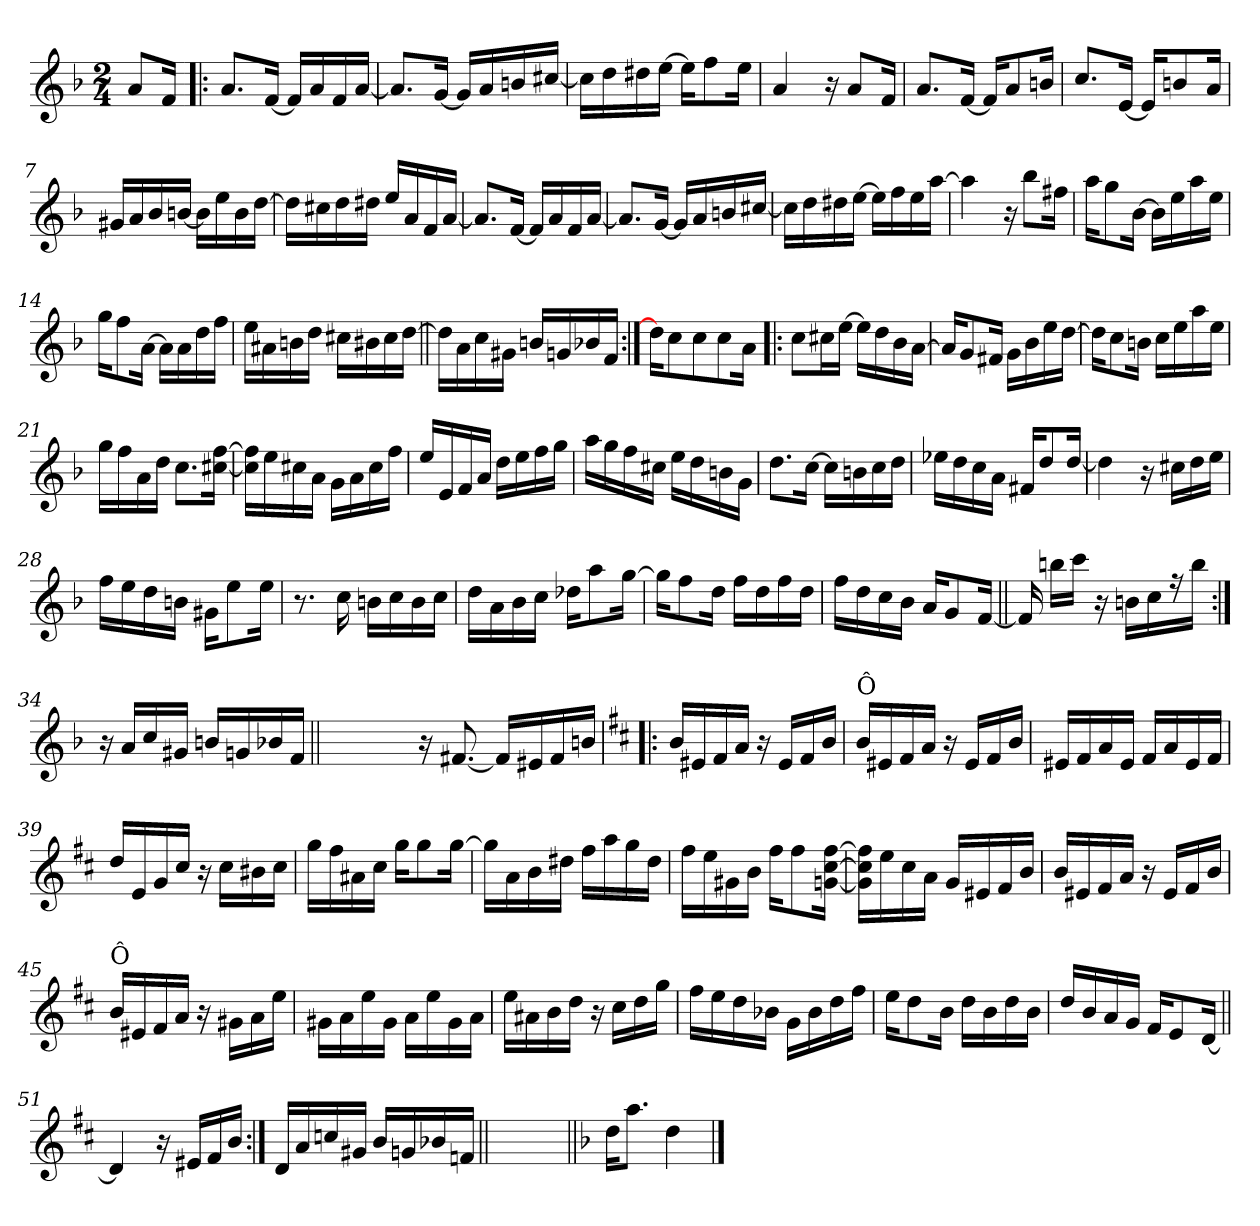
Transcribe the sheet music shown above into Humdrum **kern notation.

**kern
*part1
*staff1
*clefG2
*k[b-]
*F:
*M2/4
=
8a/L
16f/Jk
=1!|:
8.a/L
[16f/Jk
16f/LL]
16a/
16f/
[16a/JJ
=2
8.a/L]
[16g/Jk
16g/LL]
16a/
16bn/
[16cc#X/JJ
=3
16cc#\LL]
16dd\
16dd#X\
[16ee\JJ
16ee\KL]
8ff\
16ee\Jk
=4
4a/
16r
8a/L
16f/Jk
!!LO:LB:g=z
=5
8.a/L
[16f/Jk
16f/KL]
8a/
16bn/Jk
=6
8.cc/L
[16e/Jk
16e/KL]
8bn/
16a/Jk
=7
16g#X/LL
16a/
16b-/
[16bn/JJ
16b\LL]
16ee\
16b\
[16dd\JJ
=8
16dd\LL]
16cc#X\
16dd\
16dd#X\JJ
16ee/LL
16a/
16f/
[16a/JJ
!!LO:LB:g=z
=9
8.a/L]
[16f/Jk
16f/LL]
16a/
16f/
[16a/JJ
=10
8.a/L]
[16g/Jk
16g/LL]
16a/
16bn/
[16cc#X/JJ
=11
16cc#\LL]
16dd\
16dd#X\
[16ee\JJ
16ee\LL]
16ff\
16ee\
[16aa\JJ
=12
4aa\]
16r
8bb-\L
16ff#X\Jk
!!LO:LB:g=z
=13
16aa\KL
8gg\
[16b-\Jk
16b-\LL]
16ee\
16aa\
16ee\JJ
=14
16gg\KL
8ff\
[16a\Jk
16a\LL]
16a\
16dd\
16ff\JJ
=15
16ee\LL
16a#X\
16bn\
16dd\JJ
16cc#X\LL
16b#X\
16cc#\
[16dd\JJ
=16||
16dd\LL]
16a\
16cc\
16g#X\JJ
16bn/LL
16gn/
16b-X/
16f/JJ
!!LO:LB:g=z
=17:|!
16dd\KL]
8cc\
8cc\
8cc\
16a\Jk
=18!|:
8cc\L
16cc#X\L
[16ee\JJ
16ee\LL]
16dd\
16b-\
[16a\JJ
=19
16a/KL]
8g/
16f#X/Jk
16g\LL
16b-\
16ee\
[16dd\JJ
=20
16dd\KL]
8cc\
16bn\Jk
16cc\LL
16ee\
16aa\
16ee\JJ
!!LO:LB:g=z
=21
16gg\LL
16ff\
16a\
16dd\JJ
8.cc\L
[16cc#X\ [16ff\Jk
=22
16cc#\] 16ff\]LL
16ee\
16cc#X\
16a\JJ
16g\LL
16a\
16cc#\
16ff\JJ
=23
16ee/LL
16e/
16f/
16a/JJ
16dd\LL
16ee\
16ff\
16gg\JJ
=24
16aa\LL
16gg\
16ff\
16cc#X\JJ
16ee\LL
16dd\
16bn\
16g\JJ
=25
8.dd\L
[16cc\Jk
16cc\LL]
16bn\
16cc\
16dd\JJ
!!LO:LB:g=z
=26
16ee-X\LL
16dd\
16cc\
16a\JJ
16f#X/KL
8dd/
[16dd/Jk
=27
4dd\]
16r
16cc#X\LL
16dd\
16ee\JJ
=28
16ff\LL
16ee\
16dd\
16bn\JJ
16g#X\KL
8ee\
16ee\Jk
=29
8.r
16cc\
16bn\LL
16cc\
16b\
16cc\JJ
=30
16dd\LL
16a\
16b-\
16cc\JJ
16dd-X\KL
8aa\
[16gg\Jk
!!LO:LB:g=z
=31
16gg\KL]
8ff\
16dd\Jk
16ff\LL
16dd\
16ff\
16dd\JJ
=32
16ff\LL
16dd\
16cc\
16b-\JJ
16a/KL
8g/
[16f/Jk
=33||
16f/]
16bbn\LL
16ccc\JJ
16r
16bn\LL
16cc\J
16r
16bb\Jk
=34:|!
16r
16a/LL
16cc/
16g#X/JJ
16bn/LL
16gn/
16b-X/
16f/JJ
=34X1||
*stria0
2ryy
!!LO:LB:g=z
=35-
*stria5
16r
[8.f#X/
16f#/LL]
16e#X/
16f#/
16bn/JJ
=36!|:
*k[f#c#]
*D:
16b/LL
16e#X/
16f#/
16a/JJ
16r
16e#/LL
16f#/
16b/JJ
=37
!LO:TX:a:t=Ô
16b/LL
16e#X/
16f#/
16a/JJ
16r
16e#/LL
16f#/
16b/JJ
=38
16e#X/LL
16f#/
16a/
16e#/JJ
16f#/LL
16a/
16e#/
16f#/JJ
=39
16dd/LL
16e/
16g/
16cc#/JJ
16r
16cc#\LL
16b#X\
16cc#\JJ
!!LO:PB:g=z
=40
16gg\LL
16ff#\
16a#X\
16cc#\JJ
16gg\KL
8gg\
[16gg\Jk
=41
16gg\LL]
16a\
16b\
16dd#X\JJ
16ff#\LL
16aa\
16gg\
16dd#\JJ
=42
16ff#\LL
16ee\
16g#X\
16b\JJ
16ff#\KL
8ff#\
[16gn\ [16cc#\ [16ff#\Jk
=43
16g\] 16cc#\] 16ff#\]LL
16ee\
16cc#\
16a\JJ
16g/LL
16e#X/
16f#/
16b/JJ
=44
16b/LL
16e#X/
16f#/
16a/JJ
16r
16e#/LL
16f#/
16b/JJ
!!LO:LB:g=z
=45
!LO:TX:a:t=Ô
16b/LL
16e#X/
16f#/
16a/JJ
16r
16g#X\LL
16a\
16ee\JJ
=46
16g#X\LL
16a\
16ee\
16g#\JJ
16a\LL
16ee\
16g#\
16a\JJ
=47
16ee\LL
16a#X\
16b\
16dd\JJ
16r
16cc#\LL
16dd\
16gg\JJ
=48
16ff#\LL
16ee\
16dd\
16b-X\JJ
16g\LL
16b-\
16dd\
16ff#\JJ
=49
16ee\KL
8dd\
16b\Jk
16dd\LL
16b\
16dd\
16b\JJ
!!LO:LB:g=z
=50
16dd/LL
16b/
16a/
16g/JJ
16f#/KL
8e/
[16d/Jk
=51||
4d/]
16r
16e#X/LL
16f#/
16b/JJ
=52:|!
16d/LL
16a/
16ccn/
16g#X/JJ
16b/LL
16gn/
16b-X/
16fn/JJ
=52X2||
*stria0
2ryy
=53||
*stria5
*k[b-]
*F:
(>16dd\KL
8.aa>\J
4dd>\
==
*-
